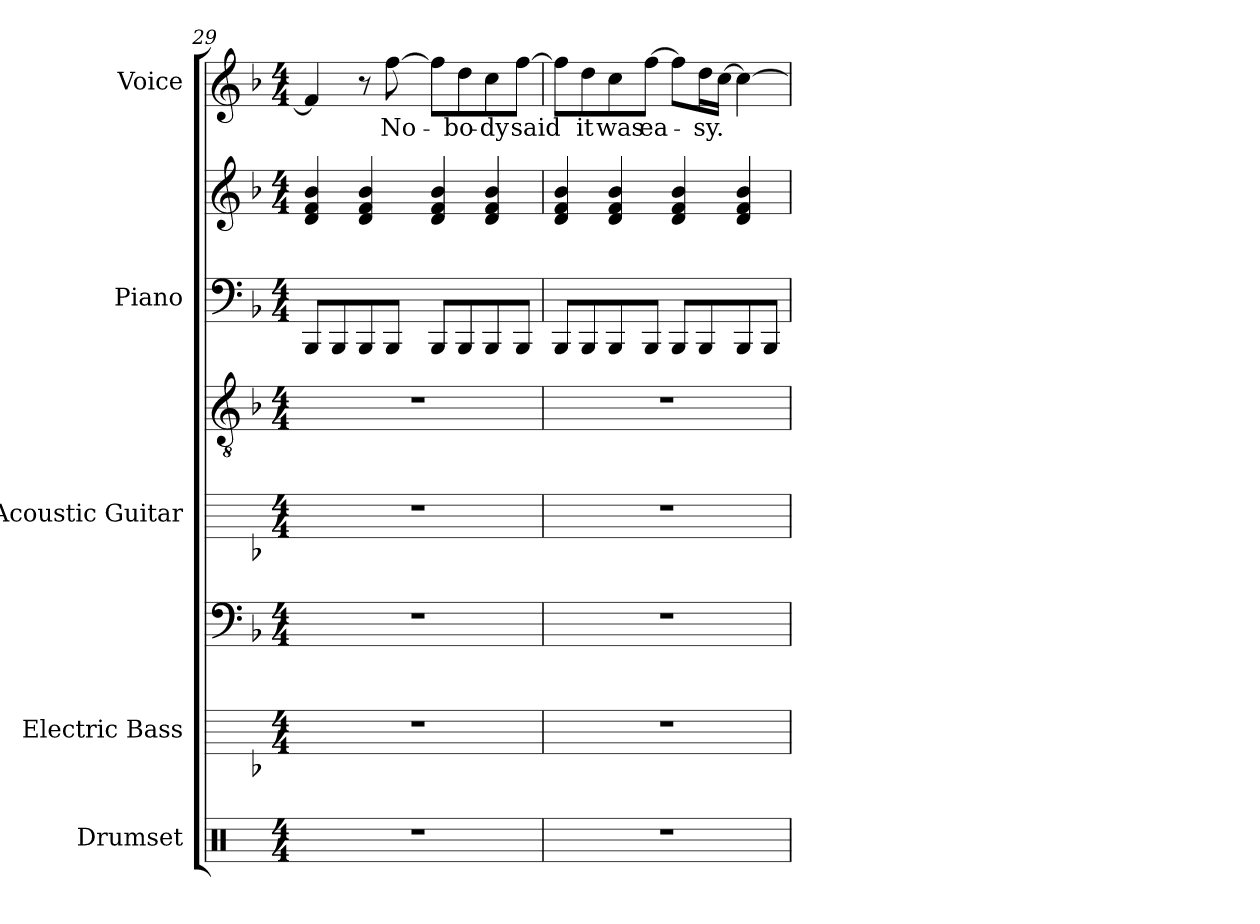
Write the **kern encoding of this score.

**kern	**kern	**kern	**kern	**kern	**kern	**kern	**kern	**text
*part5	*part4	*part4	*part3	*part3	*part2	*part2	*part1	*part1
*staff8	*staff7	*staff6	*staff5	*staff4	*staff3	*staff2	*staff1	*staff1
*I"Drumset	*I"Electric Bass	*	*I"Acoustic Guitar	*	*I"Piano	*	*I"Voice	*
*I'Drs.	*I'El. B.	*	*I'Guit.	*	*I'Pno.	*	*I'Vo.	*
!!LO:LB:g=z
*clefX	*	*clefF4	*	*clefGv2	*clefF4	*clefG2	*clefG2	*
*	*ITrd7c12	*ITrd7c12	*	*	*	*	*	*
*k[]	*k[b-]	*k[b-]	*k[b-]	*k[b-]	*k[b-]	*k[b-]	*k[b-]	*
*M4/4	*M4/4	*M4/4	*M4/4	*M4/4	*M4/4	*M4/4	*M4/4	*
=29	=29	=29	=29	=29	=29	=29	=29	=29
1r	1r	1r	1r	1r	8BBB-/L	4d/ 4f/ 4b-/	4f/]	.
.	.	.	.	.	8BBB-/	.	.	.
.	.	.	.	.	8BBB-/	4d/ 4f/ 4b-/	8r	.
!	!	!	!	!	!	!	!	!LO:LY:b
.	.	.	.	.	8BBB-/J	.	[8ff\	No-
.	.	.	.	.	8BBB-/L	4d/ 4f/ 4b-/	8ff\L]	.
!	!	!	!	!	!	!	!	!LO:LY:b
.	.	.	.	.	8BBB-/	.	8dd\	-bo-
!	!	!	!	!	!	!	!	!LO:LY:b
.	.	.	.	.	8BBB-/	4d/ 4f/ 4b-/	8cc\	-dy
!	!	!	!	!	!	!	!	!LO:LY:b
.	.	.	.	.	8BBB-/J	.	[8ff\J	said
=30	=30	=30	=30	=30	=30	=30	=30	=30
1r	1r	1r	1r	1r	8BBB-/L	4d/ 4f/ 4b-/	8ff\L]	.
!	!	!	!	!	!	!	!	!LO:LY:b
.	.	.	.	.	8BBB-/	.	8dd\	it
!	!	!	!	!	!	!	!	!LO:LY:b
.	.	.	.	.	8BBB-/	4d/ 4f/ 4b-/	8cc\	was
!	!	!	!	!	!	!	!	!LO:LY:b
.	.	.	.	.	8BBB-/J	.	[8ff\J	ea-
.	.	.	.	.	8BBB-/L	4d/ 4f/ 4b-/	8ff\L]	.
!	!	!	!	!	!	!	!	!LO:LY:b
.	.	.	.	.	8BBB-/	.	16dd\L	-sy.
.	.	.	.	.	.	.	[16cc\JJ	.
.	.	.	.	.	8BBB-/	4d/ 4f/ 4b-/	4cc\_	.
.	.	.	.	.	8BBB-/J	.	.	.
=	=	=	=	=	=	=	=	=
*-	*-	*-	*-	*-	*-	*-	*-	*-
